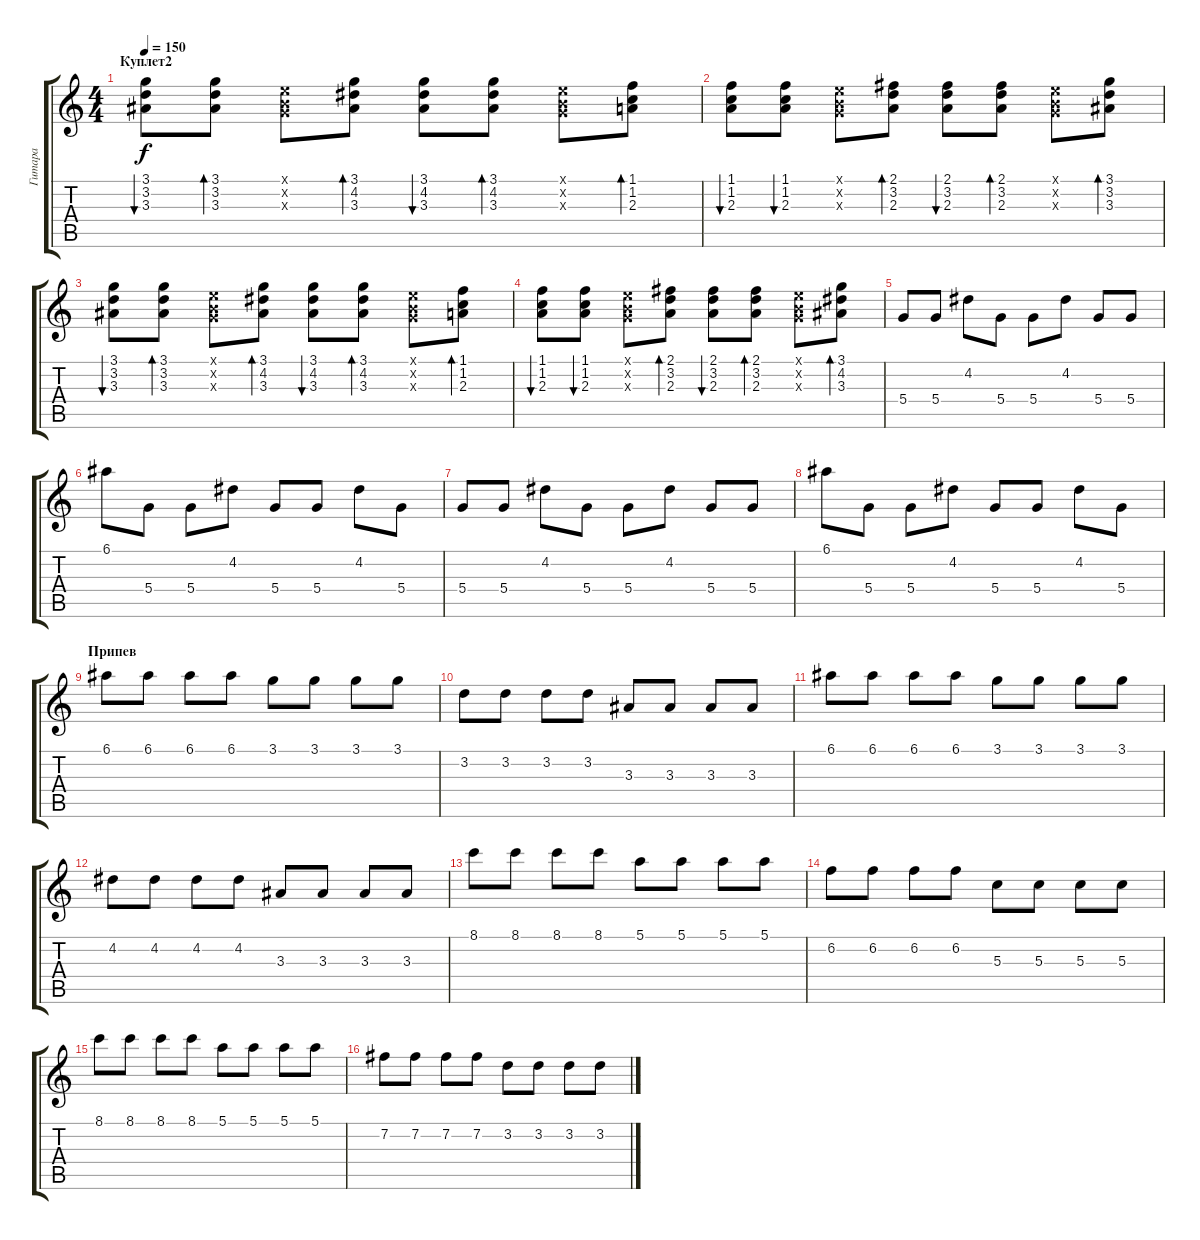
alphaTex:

\track ("Гитара" "Гитара") {instrument distortionguitar}
\staff {score tabs}
\tuning (E4 B3 G3 D3 A2 E2) {hide}
\ts (4 4)
\section ("" "Куплет2")
\tempo 150
\clef g2
\ks c
(3.1 3.2 3.3).8{bu 60 dy f volume 13} (3.1 3.2 3.3).8{bd 60} (0.1{x} 0.2{x} 0.3{x}).8 (3.1 4.2 3.3).8{bd 60} (3.1 4.2 3.3).8{bu 60} (3.1 4.2 3.3).8{bd 60} (0.1{x} 0.2{x} 0.3{x}).8 (1.1 1.2 2.3).8{bd 60} |
(1.1 1.2 2.3).8{bu 60} (1.1 1.2 2.3).8{bu 60} (0.1{x} 0.2{x} 0.3{x}).8 (2.1 3.2 2.3).8{bd 60} (2.1 3.2 2.3).8{bu 60} (2.1 3.2 2.3).8{bd 60} (0.1{x} 0.2{x} 0.3{x}).8 (3.1 3.2 3.3).8{bd 60} |
(3.1 3.2 3.3).8{bu 60} (3.1 3.2 3.3).8{bd 60} (0.1{x} 0.2{x} 0.3{x}).8 (3.1 4.2 3.3).8{bd 60} (3.1 4.2 3.3).8{bu 60} (3.1 4.2 3.3).8{bd 60} (0.1{x} 0.2{x} 0.3{x}).8 (1.1 1.2 2.3).8{bd 60} |
(1.1 1.2 2.3).8{bu 60} (1.1 1.2 2.3).8{bu 60} (0.1{x} 0.2{x} 0.3{x}).8 (2.1 3.2 2.3).8{bd 60} (2.1 3.2 2.3).8{bu 60} (2.1 3.2 2.3).8{bd 60} (0.1{x} 0.2{x} 0.3{x}).8 (3.1 4.2 3.3).8{bd 60} |
5.4.8 5.4.8 4.2.8 5.4.8 5.4.8 4.2.8 5.4.8 5.4.8 |
6.1.8 5.4.8 5.4.8 4.2.8 5.4.8 5.4.8 4.2.8 5.4.8 |
5.4.8 5.4.8 4.2.8 5.4.8 5.4.8 4.2.8 5.4.8 5.4.8 |
6.1.8 5.4.8 5.4.8 4.2.8 5.4.8 5.4.8 4.2.8 5.4.8 |
\section ("" "Припев")
6.1.8{volume 8} 6.1.8 6.1.8 6.1.8 3.1.8 3.1.8 3.1.8 3.1.8 |
3.2.8 3.2.8 3.2.8 3.2.8 3.3.8 3.3.8 3.3.8 3.3.8 |
6.1.8 6.1.8 6.1.8 6.1.8 3.1.8 3.1.8 3.1.8 3.1.8 |
4.2.8 4.2.8 4.2.8 4.2.8 3.3.8 3.3.8 3.3.8 3.3.8 |
8.1.8 8.1.8 8.1.8 8.1.8 5.1.8 5.1.8 5.1.8 5.1.8 |
6.2.8 6.2.8 6.2.8 6.2.8 5.3.8 5.3.8 5.3.8 5.3.8 |
8.1.8 8.1.8 8.1.8 8.1.8 5.1.8 5.1.8 5.1.8 5.1.8 |
7.2.8 7.2.8 7.2.8 7.2.8 3.2.8 3.2.8 3.2.8 3.2.8
